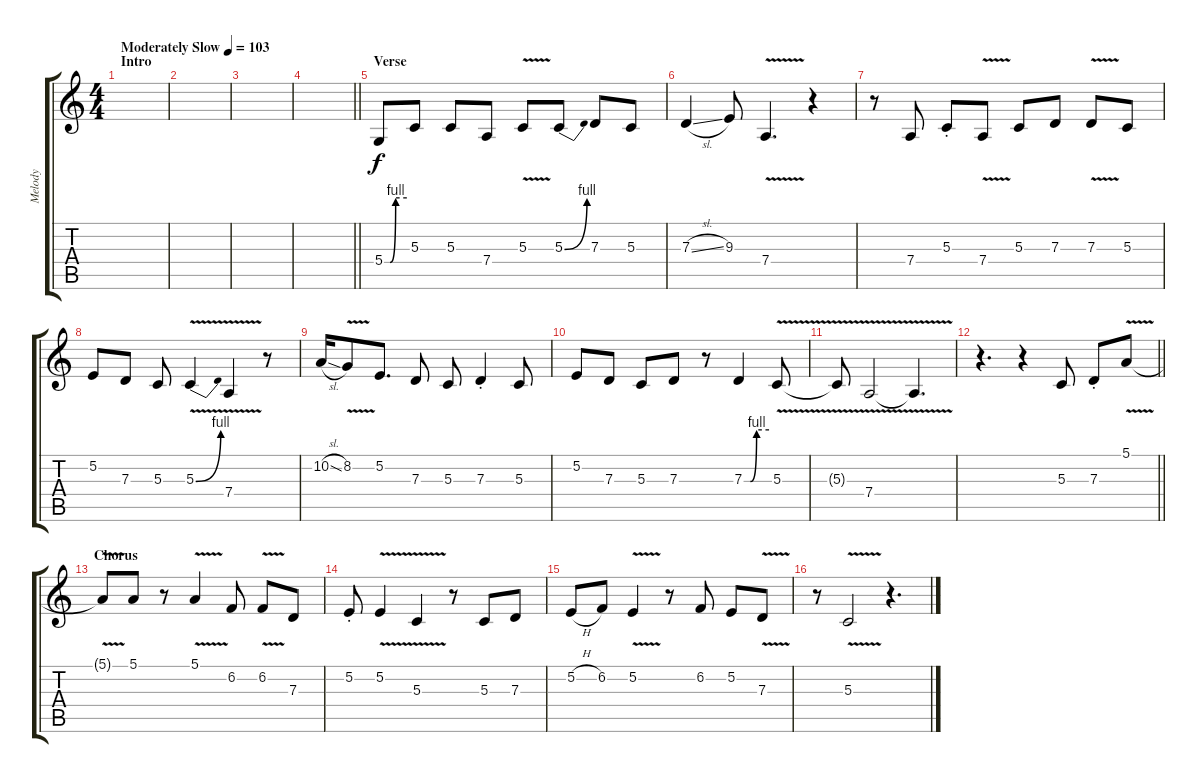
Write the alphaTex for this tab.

\track ("Melody" "Melody") {instrument ocarina}
\staff {score tabs}
\tuning (E4 B3 G3 D3 A2 E2) {hide}
\ts (4 4)
\section ("" "Intro")
\tempo (103 "Moderately Slow")
\clef g2
\ks c
|
|
|
\barLineRight lightlight
|
\section ("" "Verse")
5.4{be (custom 0 0 15 0 30 4 60 4)}.8 5.3.8 5.3.8 7.4.8 5.3{v}.8 5.3{be (bend 0 0 60 4)}.8 7.3.8 5.3.8 |
7.3{sl}.4 9.3.8 7.4{v}.4{d} r.4 |
r.8 7.4.8 5.3{st}.8 7.4{v}.8 5.3.8 7.3.8 7.3{v}.8 5.3.8 |
5.2.8 7.3.8 5.3.8 5.3{be (bend 0 0 60 4) v}.4 7.4{v}.4 r.8 |
10.2{sl}.16 8.2{v}.8 5.2.8{d} 7.3.8 5.3.8 7.3{st}.4 5.3.8 |
5.2.8 7.3.8 5.3.8 7.3.8 r.8 7.3{be (custom 0 0 15 0 30 4 60 4)}.4 5.3{v}.8 |
5.3{t}.8 7.4{v}.2 7.4{t}.4{d} |
\barLineRight lightlight
r.4{d} r.4 5.3.8 7.3{st}.8 5.1{v}.8 |
\section ("" "Chorus")
5.1{t}.8 5.1.8 r.8 5.1{v}.4 6.2.8 6.2{v}.8 7.3.8 |
5.2{st}.8 5.2{v}.4 5.3{v}.4 r.8 5.3.8 7.3.8 |
5.2{h}.8 6.2.8 5.2{v}.4 r.8 6.2.8 5.2.8 7.3{v}.8 |
r.8 5.3{v}.2 r.4{d}
